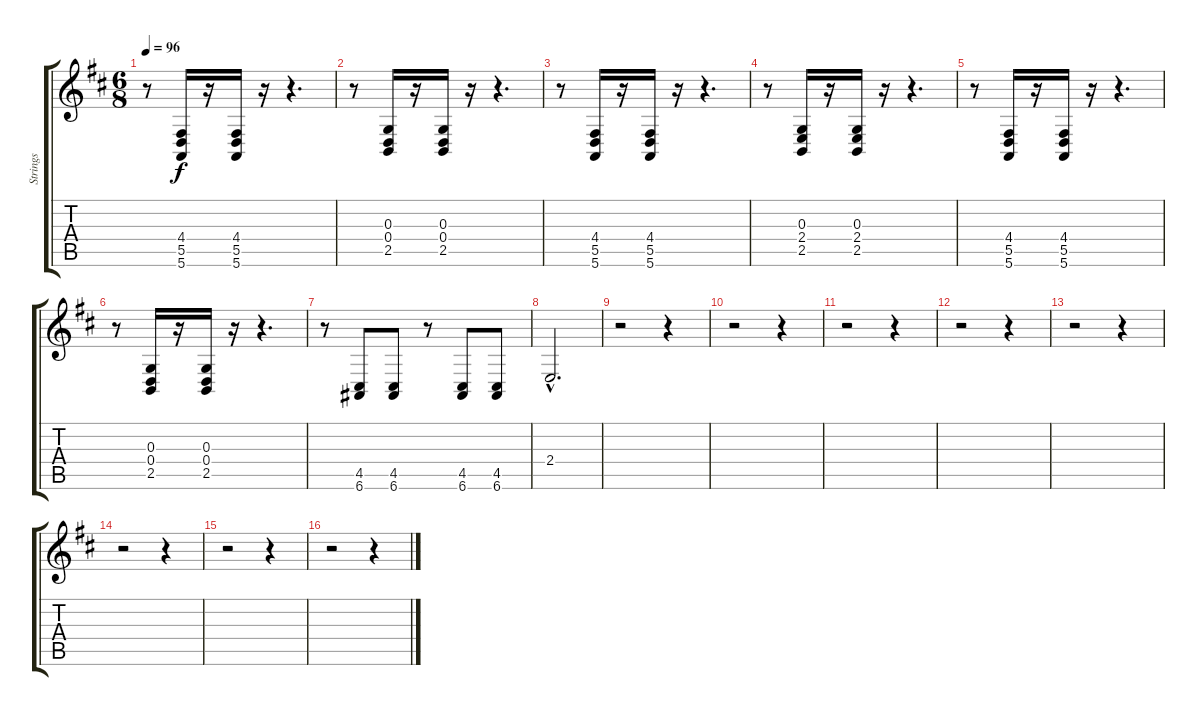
\track ("Strings" "Strings") {instrument stringensemble1}
\staff {score tabs}
\tuning (E4 B3 G3 D3 A2 E2) {hide}
\ts (6 8)
\tempo 96
\clef g2
\ks bminor
r.8{dy f} (4.4 5.5 5.6).16 r.16 (4.4 5.5 5.6).16 r.16 r.4{d} |
r.8 (0.3 0.4 2.5).16 r.16 (0.3 0.4 2.5).16 r.16 r.4{d} |
r.8 (4.4 5.5 5.6).16 r.16 (4.4 5.5 5.6).16 r.16 r.4{d} |
r.8 (0.3 2.4 2.5).16 r.16 (0.3 2.4 2.5).16 r.16 r.4{d} |
r.8 (4.4 5.5 5.6).16 r.16 (4.4 5.5 5.6).16 r.16 r.4{d} |
r.8 (0.3 0.4 2.5).16 r.16 (0.3 0.4 2.5).16 r.16 r.4{d} |
r.8 (4.5 6.6).8 (4.5 6.6).8 r.8 (4.5 6.6).8 (4.5 6.6).8 |
2.4{hac}.2{d} |
r.2 r.4 |
r.2 r.4 |
r.2 r.4 |
r.2 r.4 |
r.2 r.4 |
r.2 r.4 |
r.2 r.4 |
r.2 r.4
